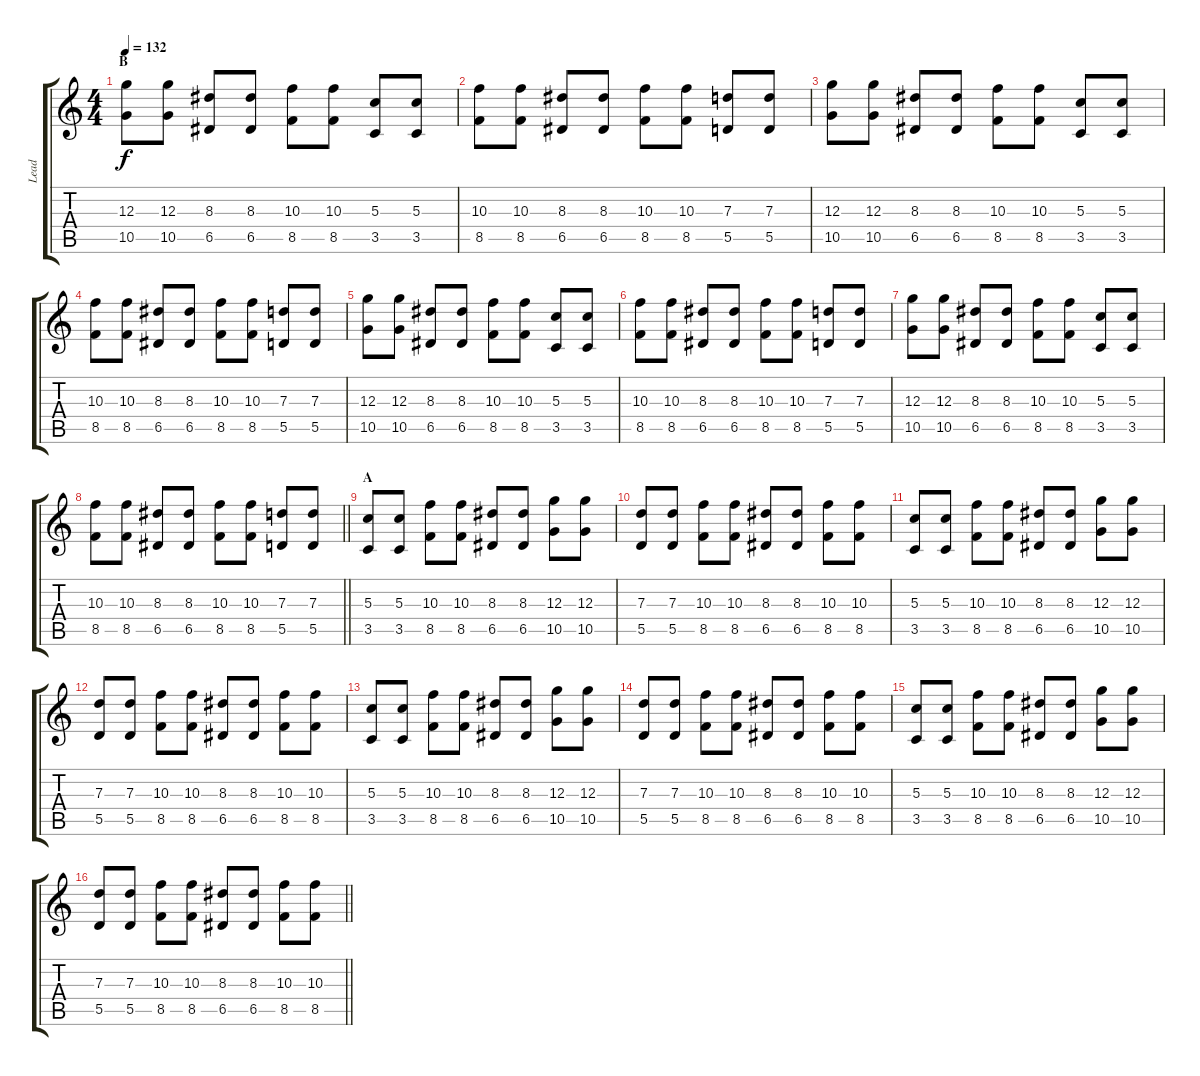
\track ("Lead" "Lead") {instrument distortionguitar}
\staff {score tabs}
\tuning (E4 B3 G3 D3 A2 E2) {hide}
\ts (4 4)
\section ("" "B")
\tempo 132
\clef g2
\ks c
(12.3 10.5).8{dy f} (12.3 10.5).8 (8.3 6.5).8 (8.3 6.5).8 (10.3 8.5).8 (10.3 8.5).8 (5.3 3.5).8 (5.3 3.5).8 |
(10.3 8.5).8 (10.3 8.5).8 (8.3 6.5).8 (8.3 6.5).8 (10.3 8.5).8 (10.3 8.5).8 (7.3 5.5).8 (7.3 5.5).8 |
(12.3 10.5).8 (12.3 10.5).8 (8.3 6.5).8 (8.3 6.5).8 (10.3 8.5).8 (10.3 8.5).8 (5.3 3.5).8 (5.3 3.5).8 |
(10.3 8.5).8 (10.3 8.5).8 (8.3 6.5).8 (8.3 6.5).8 (10.3 8.5).8 (10.3 8.5).8 (7.3 5.5).8 (7.3 5.5).8 |
(12.3 10.5).8 (12.3 10.5).8 (8.3 6.5).8 (8.3 6.5).8 (10.3 8.5).8 (10.3 8.5).8 (5.3 3.5).8 (5.3 3.5).8 |
(10.3 8.5).8 (10.3 8.5).8 (8.3 6.5).8 (8.3 6.5).8 (10.3 8.5).8 (10.3 8.5).8 (7.3 5.5).8 (7.3 5.5).8 |
(12.3 10.5).8 (12.3 10.5).8 (8.3 6.5).8 (8.3 6.5).8 (10.3 8.5).8 (10.3 8.5).8 (5.3 3.5).8 (5.3 3.5).8 |
\barLineRight lightlight
(10.3 8.5).8 (10.3 8.5).8 (8.3 6.5).8 (8.3 6.5).8 (10.3 8.5).8 (10.3 8.5).8 (7.3 5.5).8 (7.3 5.5).8 |
\section ("" "A")
(5.3 3.5).8 (5.3 3.5).8 (10.3 8.5).8 (10.3 8.5).8 (8.3 6.5).8 (8.3 6.5).8 (12.3 10.5).8 (12.3 10.5).8 |
(7.3 5.5).8 (7.3 5.5).8 (10.3 8.5).8 (10.3 8.5).8 (8.3 6.5).8 (8.3 6.5).8 (10.3 8.5).8 (10.3 8.5).8 |
(5.3 3.5).8 (5.3 3.5).8 (10.3 8.5).8 (10.3 8.5).8 (8.3 6.5).8 (8.3 6.5).8 (12.3 10.5).8 (12.3 10.5).8 |
(7.3 5.5).8 (7.3 5.5).8 (10.3 8.5).8 (10.3 8.5).8 (8.3 6.5).8 (8.3 6.5).8 (10.3 8.5).8 (10.3 8.5).8 |
(5.3 3.5).8 (5.3 3.5).8 (10.3 8.5).8 (10.3 8.5).8 (8.3 6.5).8 (8.3 6.5).8 (12.3 10.5).8 (12.3 10.5).8 |
(7.3 5.5).8 (7.3 5.5).8 (10.3 8.5).8 (10.3 8.5).8 (8.3 6.5).8 (8.3 6.5).8 (10.3 8.5).8 (10.3 8.5).8 |
(5.3 3.5).8 (5.3 3.5).8 (10.3 8.5).8 (10.3 8.5).8 (8.3 6.5).8 (8.3 6.5).8 (12.3 10.5).8 (12.3 10.5).8 |
\barLineRight lightlight
(7.3 5.5).8 (7.3 5.5).8 (10.3 8.5).8 (10.3 8.5).8 (8.3 6.5).8 (8.3 6.5).8 (10.3 8.5).8 (10.3 8.5).8
